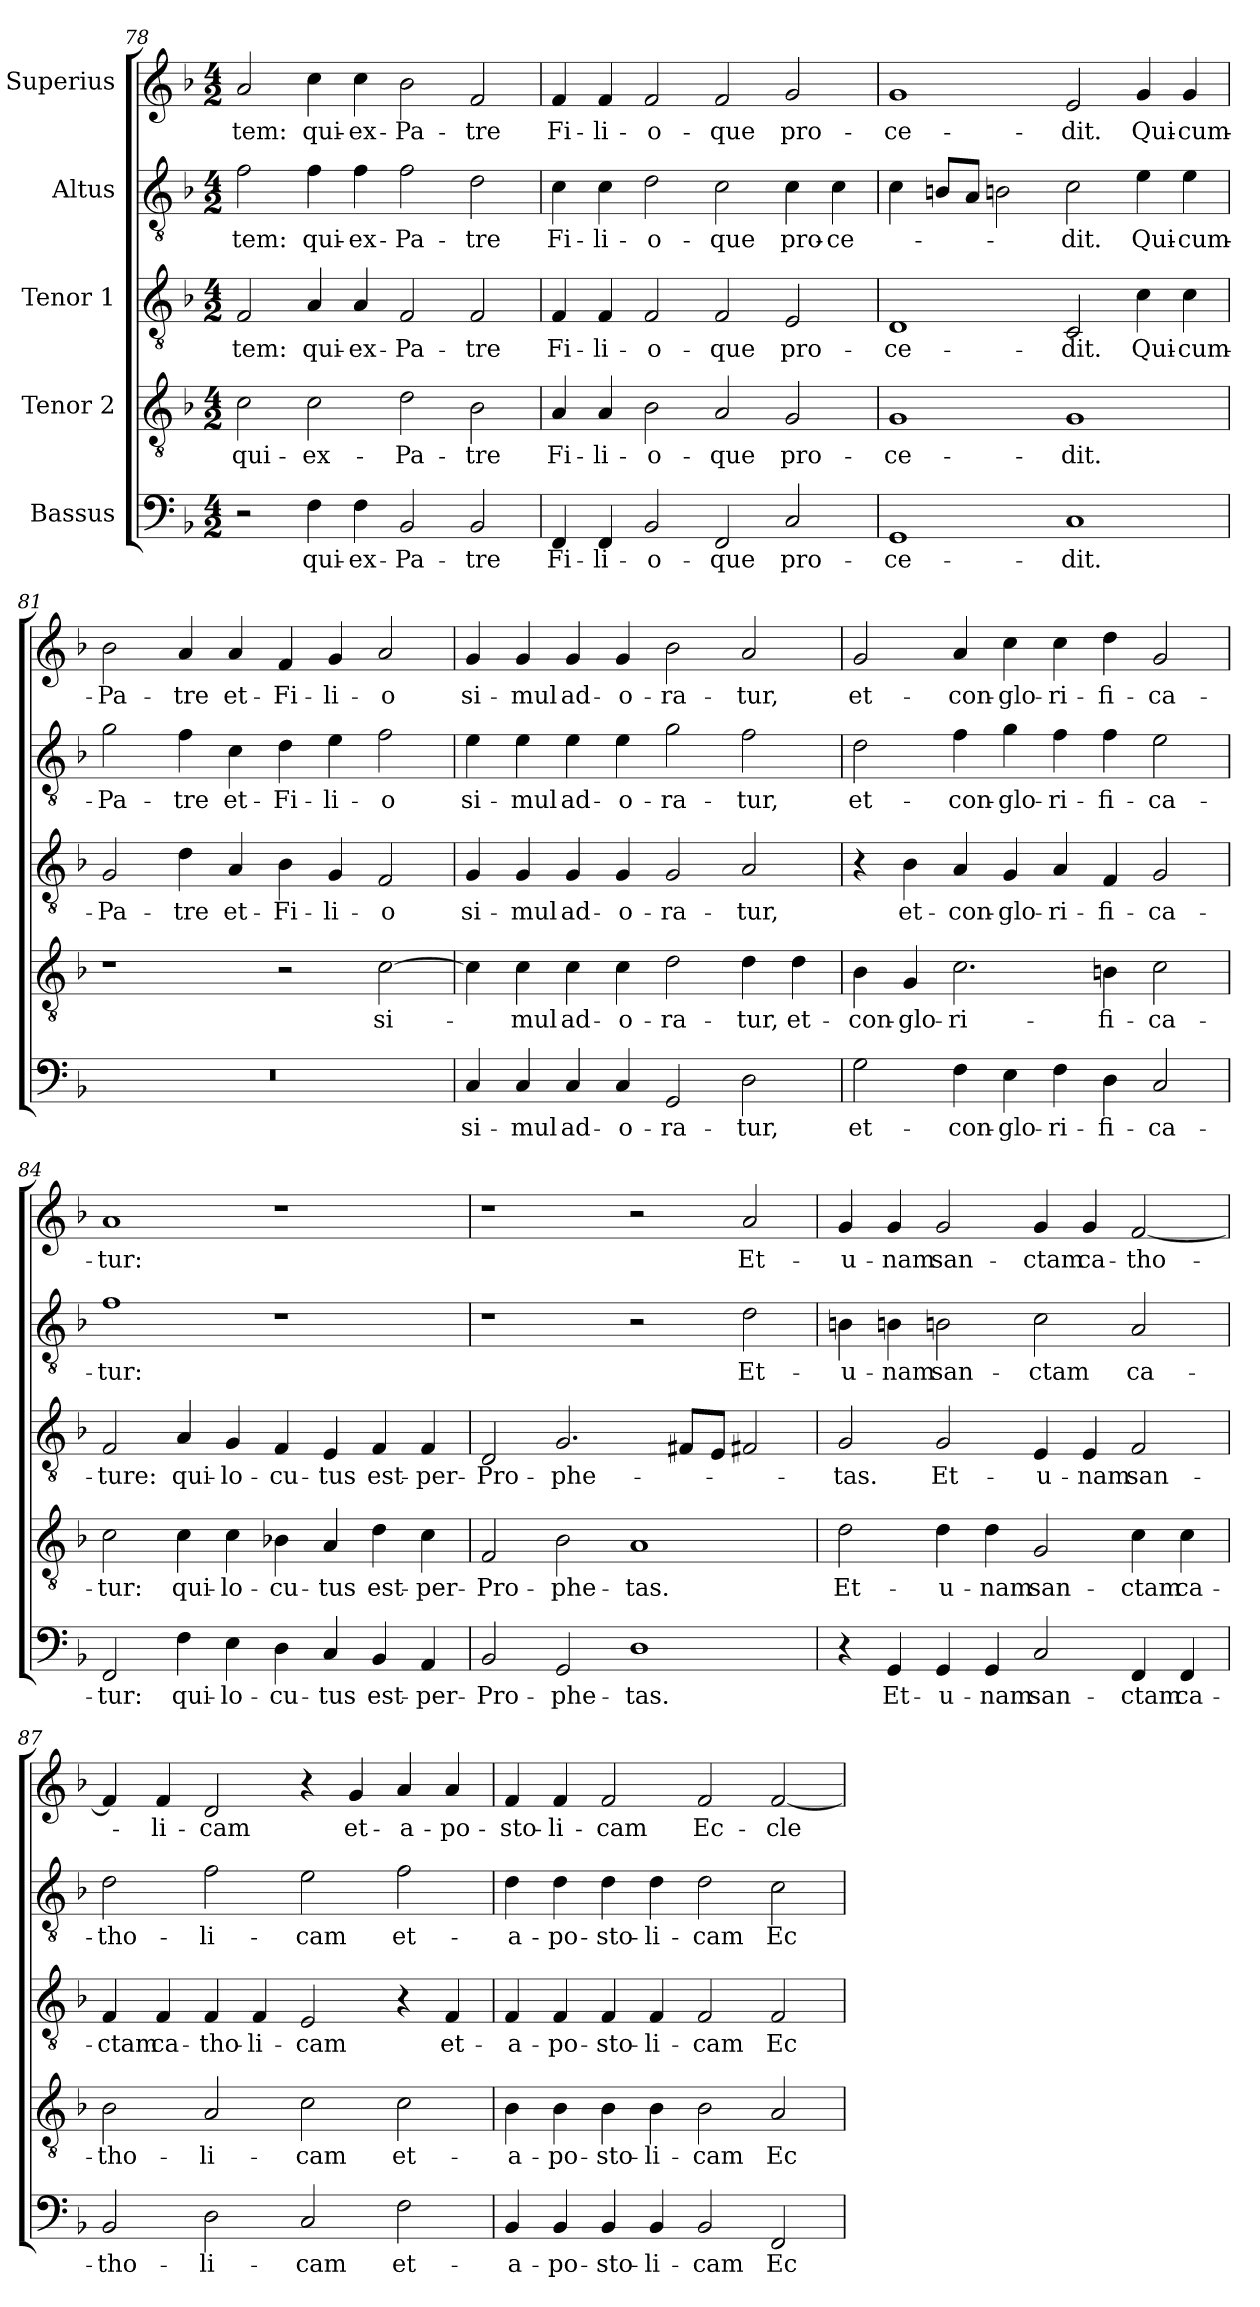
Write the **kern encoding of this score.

**kern	**text	**kern	**text	**kern	**text	**kern	**text	**kern	**text
*part5	*part5	*part4	*part4	*part3	*part3	*part2	*part2	*part1	*part1
*staff5	*staff5	*staff4	*staff4	*staff3	*staff3	*staff2	*staff2	*staff1	*staff1
*I"Bassus	*	*I"Tenor 2	*	*I"Tenor 1	*	*I"Altus	*	*I"Superius	*
*clefF4	*	*clefGv2	*	*clefGv2	*	*clefGv2	*	*clefG2	*
*k[b-]	*	*k[b-]	*	*k[b-]	*	*k[b-]	*	*k[b-]	*
*M4/2	*	*M4/2	*	*M4/2	*	*M4/2	*	*M4/2	*
=78	=78	=78	=78	=78	=78	=78	=78	=78	=78
2r	.	2c\	qui-	2F/	-tem:	2f\	-tem:	2a/	-tem:
4F\	qui-	2c\	ex-	4A/	qui-	4f\	qui-	4cc\	qui-
4F\	ex-	.	.	4A/	ex-	4f\	ex-	4cc\	ex-
2BB-/	Pa-	2d\	Pa-	2F/	Pa-	2f\	Pa-	2b-\	Pa-
2BB-/	-tre	2B-\	-tre	2F/	-tre	2d\	-tre	2f/	-tre
=79	=79	=79	=79	=79	=79	=79	=79	=79	=79
4FF/	Fi-	4A/	Fi-	4F/	Fi-	4c\	Fi-	4f/	Fi-
4FF/	-li-	4A/	-li-	4F/	-li-	4c\	-li-	4f/	-li-
2BB-/	-o-	2B-\	-o-	2F/	-o-	2d\	-o-	2f/	-o-
2FF/	-que	2A/	-que	2F/	-que	2c\	-que	2f/	-que
2C/	pro-	2G/	pro-	2E/	pro-	4c\	pro-	2g/	pro-
.	.	.	.	.	.	4c\	-ce-	.	.
=80	=80	=80	=80	=80	=80	=80	=80	=80	=80
1GG/	-ce-	1G/	-ce-	1D/	-ce-	4c\	.	1g/	-ce-
.	.	.	.	.	.	8Bn/L	.	.	.
.	.	.	.	.	.	8A/J	.	.	.
.	.	.	.	.	.	2Bn\	.	.	.
1C/	-dit.	1G/	-dit.	2C/	-dit.	2c\	-dit.	2e/	-dit.
.	.	.	.	4c\	Qui-	4e\	Qui-	4g/	Qui-
.	.	.	.	4c\	cum-	4e\	cum-	4g/	cum-
=81	=81	=81	=81	=81	=81	=81	=81	=81	=81
0r	.	1r	.	2G/	Pa-	2g\	Pa-	2b-\	Pa-
.	.	.	.	4d\	-tre	4f\	-tre	4a/	-tre
.	.	.	.	4A/	et-	4c\	et-	4a/	et-
.	.	2r	.	4B-\	Fi-	4d\	Fi-	4f/	Fi-
.	.	.	.	4G/	-li-	4e\	-li-	4g/	-li-
.	.	[2c\	si-	2F/	-o	2f\	-o	2a/	-o
=82	=82	=82	=82	=82	=82	=82	=82	=82	=82
4C/	si-	4c\]	.	4G/	si-	4e\	si-	4g/	si-
4C/	-mul	4c\	-mul	4G/	-mul	4e\	-mul	4g/	-mul
4C/	ad-	4c\	ad-	4G/	ad-	4e\	ad-	4g/	ad-
4C/	-o-	4c\	-o-	4G/	-o-	4e\	-o-	4g/	-o-
2GG/	-ra-	2d\	-ra-	2G/	-ra-	2g\	-ra-	2b-\	-ra-
2D\	-tur,	4d\	-tur,	2A/	-tur,	2f\	-tur,	2a/	-tur,
.	.	4d\	et-	.	.	.	.	.	.
=83	=83	=83	=83	=83	=83	=83	=83	=83	=83
2G\	et-	4B-\	con-	4r	.	2d\	et-	2g/	et-
.	.	4G/	glo-	4B-\	et-	.	.	.	.
4F\	con-	2.c\	-ri-	4A/	con-	4f\	con-	4a/	con-
4E\	-glo-	.	.	4G/	glo-	4g\	glo-	4cc\	glo-
4F\	-ri-	.	.	4A/	-ri-	4f\	-ri-	4cc\	-ri-
4D\	-fi-	4Bn\	-fi-	4F/	-fi-	4f\	-fi-	4dd\	-fi-
2C/	-ca-	2c\	-ca-	2G/	-ca-	2e\	-ca-	2g/	-ca-
=84	=84	=84	=84	=84	=84	=84	=84	=84	=84
2FF/	-tur:	2c\	-tur:	2F/	-ture:	1f\	-tur:	1a/	-tur:
4F\	qui-	4c\	qui-	4A/	qui-	.	.	.	.
4E\	lo-	4c\	lo-	4G/	lo-	.	.	.	.
4D\	-cu-	4B-X\	-cu-	4F/	-cu-	1r	.	1r	.
4C/	-tus	4A/	-tus	4E/	-tus	.	.	.	.
4BB-/	est-	4d\	est-	4F/	est-	.	.	.	.
4AA/	per-	4c\	per-	4F/	per-	.	.	.	.
=85	=85	=85	=85	=85	=85	=85	=85	=85	=85
2BB-/	Pro-	2F/	Pro-	2D/	Pro-	1r	.	1r	.
2GG/	-phe-	2B-\	-phe-	2.G/	-phe-	.	.	.	.
1D\	-tas.	1A/	-tas.	.	.	2r	.	2r	.
.	.	.	.	8F#X/L	.	.	.	.	.
.	.	.	.	8E/J	.	.	.	.	.
.	.	.	.	2F#X/	.	2d\	Et-	2a/	Et-
=86	=86	=86	=86	=86	=86	=86	=86	=86	=86
4r	.	2d\	Et-	2G/	-tas.	4Bn\	u-	4g/	u-
4GG/	Et-	.	.	.	.	4Bn\	-nam	4g/	-nam
4GG/	u-	4d\	u-	2G/	Et-	2Bn\	san-	2g/	san-
4GG/	-nam	4d\	-nam	.	.	.	.	.	.
2C/	san-	2G/	san-	4E/	u-	2c\	-ctam	4g/	-ctam
.	.	.	.	4E/	-nam	.	.	4g/	ca-
4FF/	-ctam	4c\	-ctam	2F/	san-	2A/	ca-	[2f/	-tho-
4FF/	ca-	4c\	ca-	.	.	.	.	.	.
=87	=87	=87	=87	=87	=87	=87	=87	=87	=87
2BB-/	-tho-	2B-\	-tho-	4F/	-ctam	2d\	-tho-	4f/]	.
.	.	.	.	4F/	ca-	.	.	4f/	-li-
2D\	-li-	2A/	-li-	4F/	-tho-	2f\	-li-	2d/	-cam
.	.	.	.	4F/	-li-	.	.	.	.
2C/	-cam	2c\	-cam	2E/	-cam	2e\	-cam	4r	.
.	.	.	.	.	.	.	.	4g/	et-
2F\	et-	2c\	et-	4r	.	2f\	et-	4a/	a-
.	.	.	.	4F/	et-	.	.	4a/	-po-
=88	=88	=88	=88	=88	=88	=88	=88	=88	=88
4BB-/	a-	4B-\	a-	4F/	a-	4d\	a-	4f/	-sto-
4BB-/	-po-	4B-\	-po-	4F/	-po-	4d\	-po-	4f/	-li-
4BB-/	-sto-	4B-\	-sto-	4F/	-sto-	4d\	-sto-	2f/	-cam
4BB-/	-li-	4B-\	-li-	4F/	-li-	4d\	-li-	.	.
2BB-/	-cam	2B-\	-cam	2F/	-cam	2d\	-cam	2f/	Ec-
2FF/	Ec-	2A/	Ec-	2F/	Ec-	2c\	Ec-	[2f/	-cle-
=	=	=	=	=	=	=	=	=	=
*-	*-	*-	*-	*-	*-	*-	*-	*-	*-
